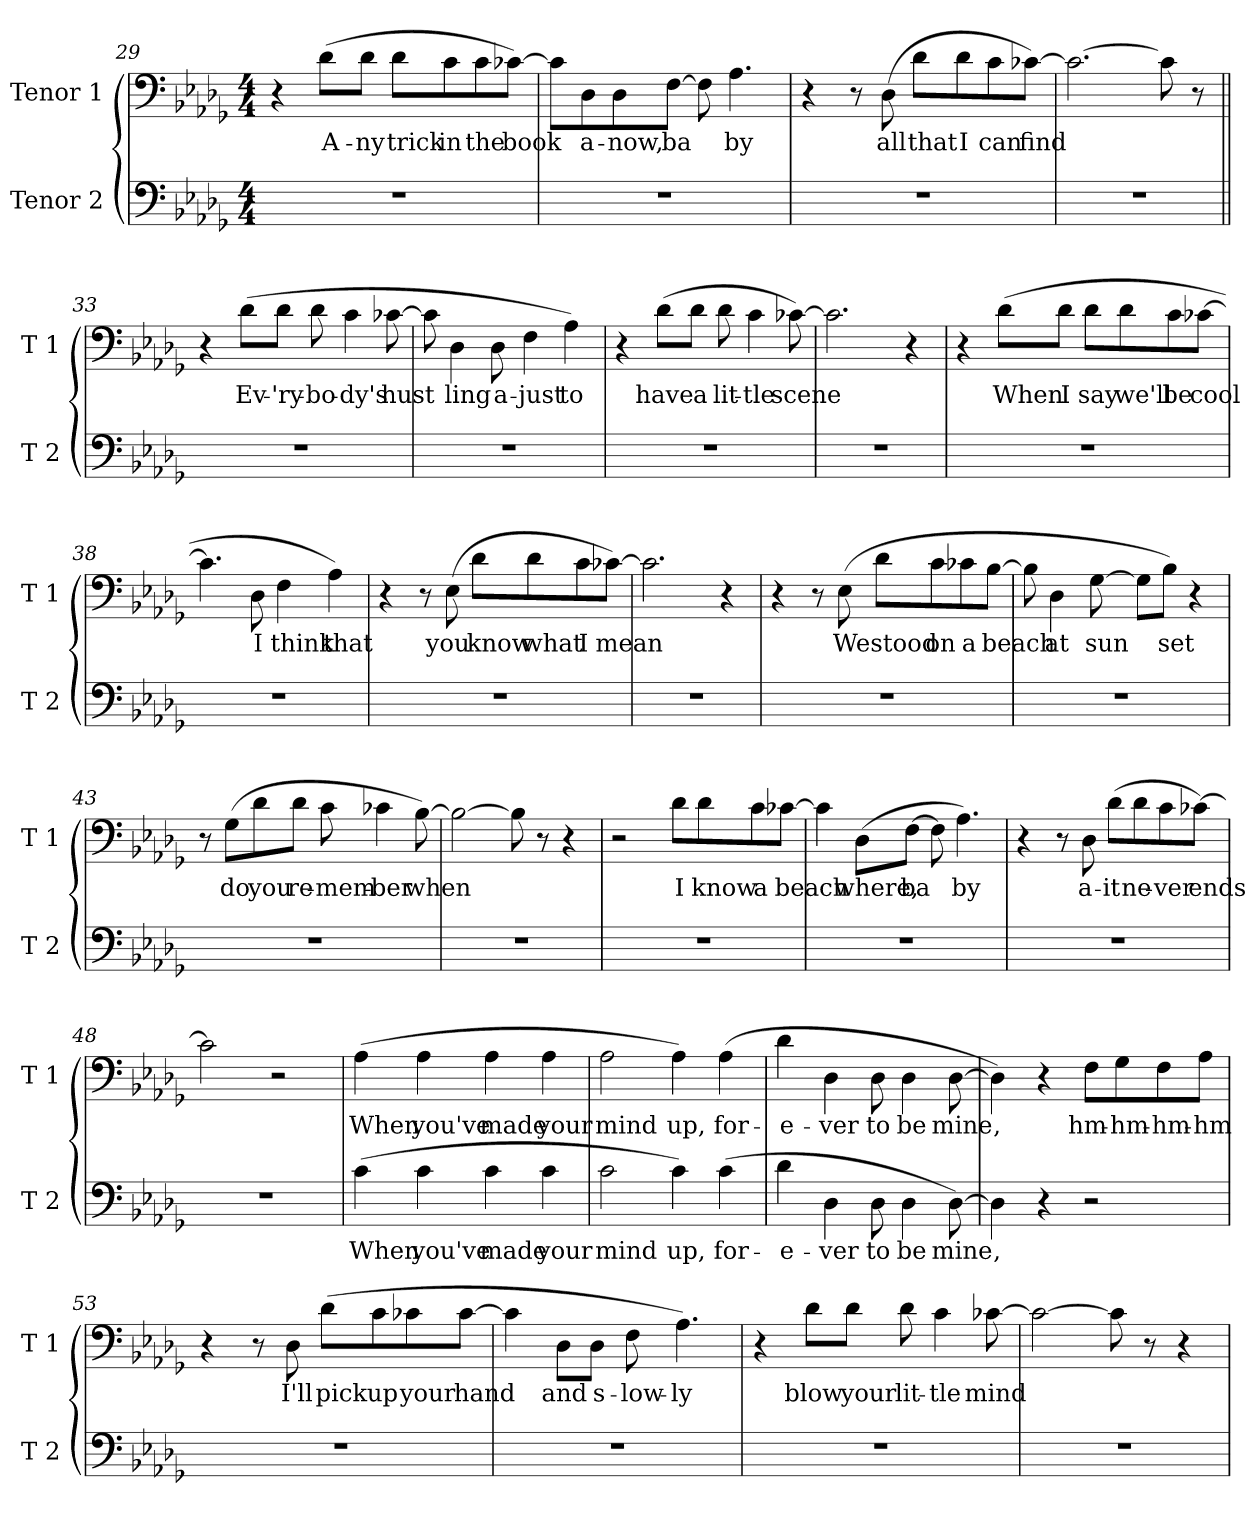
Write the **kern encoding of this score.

**kern	**text	**kern	**text
*part2	*part2	*part1	*part1
*staff2	*staff2	*staff1	*staff1
*I"Tenor 2	*	*I"Tenor 1	*
*I'T 2	*	*I'T 1	*
!!LO:LB:g=z
*clefF4	*	*clefF4	*
*k[b-e-a-d-g-]	*	*k[b-e-a-d-g-]	*
*D-:	*	*D-:	*
*M4/4	*	*M4/4	*
=29	=29	=29	=29
1r	.	4r	.
!	!	!	!LO:LY:b
.	.	(>8d-\L	A-
!	!	!	!LO:LY:b
.	.	8d-\J	-ny
!	!	!	!LO:LY:b
.	.	8d-\L	trick
!	!	!	!LO:LY:b
.	.	8c\	in
!	!	!	!LO:LY:b
.	.	8c\	the
!	!	!	!LO:LY:b
.	.	[8c-X\J)	book
=30	=30	=30	=30
1r	.	8c-\L]	.
!	!	!	!LO:LY:b
.	.	8D-\	a-
!	!	!	!LO:LY:b
.	.	8D-\	-now,
!	!	!	!LO:LY:b
.	.	[8F\J	ba
.	.	8F\]	.
!	!	!	!LO:LY:b
.	.	4.A-\	by
=31	=31	=31	=31
!	!	!	!LO:LY:b
1r	.	4r	,
.	.	8r	.
!	!	!	!LO:LY:b
.	.	(>8D-\	all
!	!	!	!LO:LY:b
.	.	8d-\L	that
!	!	!	!LO:LY:b
.	.	8d-\	I
!	!	!	!LO:LY:b
.	.	8c\	can
!	!	!	!LO:LY:b
.	.	[8c-X\J)	find
=32	=32	=32	=32
1r	.	2.c-\_	.
.	.	8c-\]	.
!	!	!	!LO:LY:b
.	.	8r	\!
!!LO:PB:g=z
=33||	=33||	=33||	=33||
1r	.	4r	.
!	!	!	!LO:LY:b
.	.	(>8d-\L	Ev-
!	!	!	!LO:LY:b
.	.	8d-\J	-'ry-
!	!	!	!LO:LY:b
.	.	8d-\	-bo-
!	!	!	!LO:LY:b
.	.	4c\	-dy's
!	!	!	!LO:LY:b
.	.	[8c-X\	hust
=34	=34	=34	=34
1r	.	8c-\]	.
!	!	!	!LO:LY:b
.	.	4D-\	ling
!	!	!	!LO:LY:b
.	.	8D-\	a-
!	!	!	!LO:LY:b
.	.	4F\	-just
!	!	!	!LO:LY:b
.	.	4A-\)	to
=35	=35	=35	=35
1r	.	4r	.
!	!	!	!LO:LY:b
.	.	(>8d-\L	have
!	!	!	!LO:LY:b
.	.	8d-\J	a
!	!	!	!LO:LY:b
.	.	8d-\	lit-
!	!	!	!LO:LY:b
.	.	4c\	-tle
!	!	!	!LO:LY:b
.	.	[8c-X\)	scene
=36	=36	=36	=36
1r	.	2.c-\]	.
!	!	!	!LO:LY:b
.	.	4r	.
!!LO:LB:g=z
=37	=37	=37	=37
1r	.	4r	.
!	!	!	!LO:LY:b
.	.	(>8d-\L	When
!	!	!	!LO:LY:b
.	.	8d-\J	I
!	!	!	!LO:LY:b
.	.	8d-\L	say
!	!	!	!LO:LY:b
.	.	8d-\	we'll
!	!	!	!LO:LY:b
.	.	8c\	be
!	!	!	!LO:LY:b
.	.	[8c-X\J	cool
=38	=38	=38	=38
1r	.	4.c-\]	.
!	!	!	!LO:LY:b
.	.	8D-\	I
!	!	!	!LO:LY:b
.	.	4F\	think
!	!	!	!LO:LY:b
.	.	4A-\)	that
=39	=39	=39	=39
1r	.	4r	.
.	.	8r	.
!	!	!	!LO:LY:b
.	.	(>8E-\	you
!	!	!	!LO:LY:b
.	.	8d-\L	know
!	!	!	!LO:LY:b
.	.	8d-\	what
!	!	!	!LO:LY:b
.	.	8c\	I
!	!	!	!LO:LY:b
.	.	[8c-X\J)	mean
=40	=40	=40	=40
1r	.	2.c-\]	.
!	!	!	!LO:LY:b
.	.	4r	.
!!LO:LB:g=z
=41	=41	=41	=41
1r	.	4r	.
.	.	8r	.
!	!	!	!LO:LY:b
.	.	(>8E-\	We
!	!	!	!LO:LY:b
.	.	8d-\L	stood
!	!	!	!LO:LY:b
.	.	8c\	on
!	!	!	!LO:LY:b
.	.	8c-X\	a
!	!	!	!LO:LY:b
.	.	[8B-\J	beach
=42	=42	=42	=42
1r	.	8B-\]	.
!	!	!	!LO:LY:b
.	.	4D-\	at
!	!	!	!LO:LY:b
.	.	[8G-\	sun
.	.	8G-\L]	.
!	!	!	!LO:LY:b
.	.	8B-\J)	set
!	!	!	!LO:LY:b
.	.	4r	,
=43	=43	=43	=43
1r	.	8r	.
!	!	!	!LO:LY:b
.	.	(>8G-\L	do
!	!	!	!LO:LY:b
.	.	8d-\	you
!	!	!	!LO:LY:b
.	.	8d-\J	re-
!	!	!	!LO:LY:b
.	.	8c\	-mem-
!	!	!	!LO:LY:b
.	.	4c-X\	-ber
!	!	!	!LO:LY:b
.	.	[8B-\)	when
=44	=44	=44	=44
1r	.	2B-\_	.
.	.	8B-\]	.
!	!	!	!LO:LY:b
.	.	8r	?
.	.	4r	.
!!LO:LB:g=z
=45	=45	=45	=45
1r	.	2r	.
!	!	!	!LO:LY:b
.	.	8d-\L	I
!	!	!	!LO:LY:b
.	.	8d-\	know
!	!	!	!LO:LY:b
.	.	8c\	a
!	!	!	!LO:LY:b
.	.	[8c-X\J	beach
=46	=46	=46	=46
1r	.	4c-\]	.
!	!	!	!LO:LY:b
.	.	(>8D-\L	where,
!	!	!	!LO:LY:b
.	.	[8F\J	ba
.	.	8F\]	.
!	!	!	!LO:LY:b
.	.	4.A-\)	by
=47	=47	=47	=47
!	!	!	!LO:LY:b
1r	.	4r	,
.	.	8r	.
!	!	!	!LO:LY:b
.	.	8D-\	a-
!	!	!	!LO:LY:b
.	.	(>8d-\L	-it
!	!	!	!LO:LY:b
.	.	8d-\	ne-
!	!	!	!LO:LY:b
.	.	8c\	-ver
!	!	!	!LO:LY:b
.	.	[8c-X\J)	ends
=48	=48	=48	=48
1r	.	2c-\]	.
!	!	!	!LO:LY:b
.	.	2r	.
!!LO:LB:g=z
=49	=49	=49	=49
!	!LO:LY:b	!	!LO:LY:b
(>4c\	When	(>4A-\	When
!	!LO:LY:b	!	!LO:LY:b
4c\	you've	4A-\	you've
!	!LO:LY:b	!	!LO:LY:b
4c\	made	4A-\	made
!	!LO:LY:b	!	!LO:LY:b
4c\	your	4A-\	your
=50	=50	=50	=50
!	!LO:LY:b	!	!LO:LY:b
2c\	mind	2A-\	mind
!	!LO:LY:b	!	!LO:LY:b
4c\)	up,	4A-\)	up,
!	!LO:LY:b	!	!LO:LY:b
(>4c\	for-	(>4A-\	for-
=51	=51	=51	=51
!	!LO:LY:b	!	!LO:LY:b
4d-\	-e-	4d-\	-e-
!	!LO:LY:b	!	!LO:LY:b
4D-\	-ver	4D-\	-ver
!	!LO:LY:b	!	!LO:LY:b
8D-\	to	8D-\	to
!	!LO:LY:b	!	!LO:LY:b
4D-\	be	4D-\	be
!	!LO:LY:b	!	!LO:LY:b
[8D-\)	mine	[8D-\	mine
=52	=52	=52	=52
!	!LO:LY:b	!	!LO:LY:b
4D-\]	,	4D-\])	,
4r	.	4r	.
!	!	!	!LO:LY:b
2r	.	8F\L	hm-
!	!	!	!LO:LY:b
.	.	8G-\	-hm-
!	!	!	!LO:LY:b
.	.	8F\	-hm-
!	!	!	!LO:LY:b
.	.	8A-\J	-hm
!!LO:LB:g=z
=53	=53	=53	=53
!	!	!	!LO:LY:b
1r	.	4r	\!
.	.	8r	.
!	!	!	!LO:LY:b
.	.	8D-\	I'll
!	!	!	!LO:LY:b
.	.	(>8d-\L	pick
!	!	!	!LO:LY:b
.	.	8c\	up
!	!	!	!LO:LY:b
.	.	8c-X\	your
!	!	!	!LO:LY:b
.	.	[8c-\J	hand
=54	=54	=54	=54
1r	.	4c-\]	.
!	!	!	!LO:LY:b
.	.	8D-\L	and
!	!	!	!LO:LY:b
.	.	8D-\J	s-
!	!	!	!LO:LY:b
.	.	8F\	-low-
!	!	!	!LO:LY:b
.	.	4.A-\)	-ly
=55	=55	=55	=55
1r	.	4r	.
!	!	!	!LO:LY:b
.	.	8d-\L	blow
!	!	!	!LO:LY:b
.	.	8d-\J	your
!	!	!	!LO:LY:b
.	.	8d-\	lit-
!	!	!	!LO:LY:b
.	.	4c\	-tle
!	!	!	!LO:LY:b
.	.	[8c-X\	mind
=56	=56	=56	=56
1r	.	2c-\_	.
.	.	8c-\]	.
!	!	!	!LO:LY:b
.	.	8r	.
.	.	4r	.
=	=	=	=
*-	*-	*-	*-
